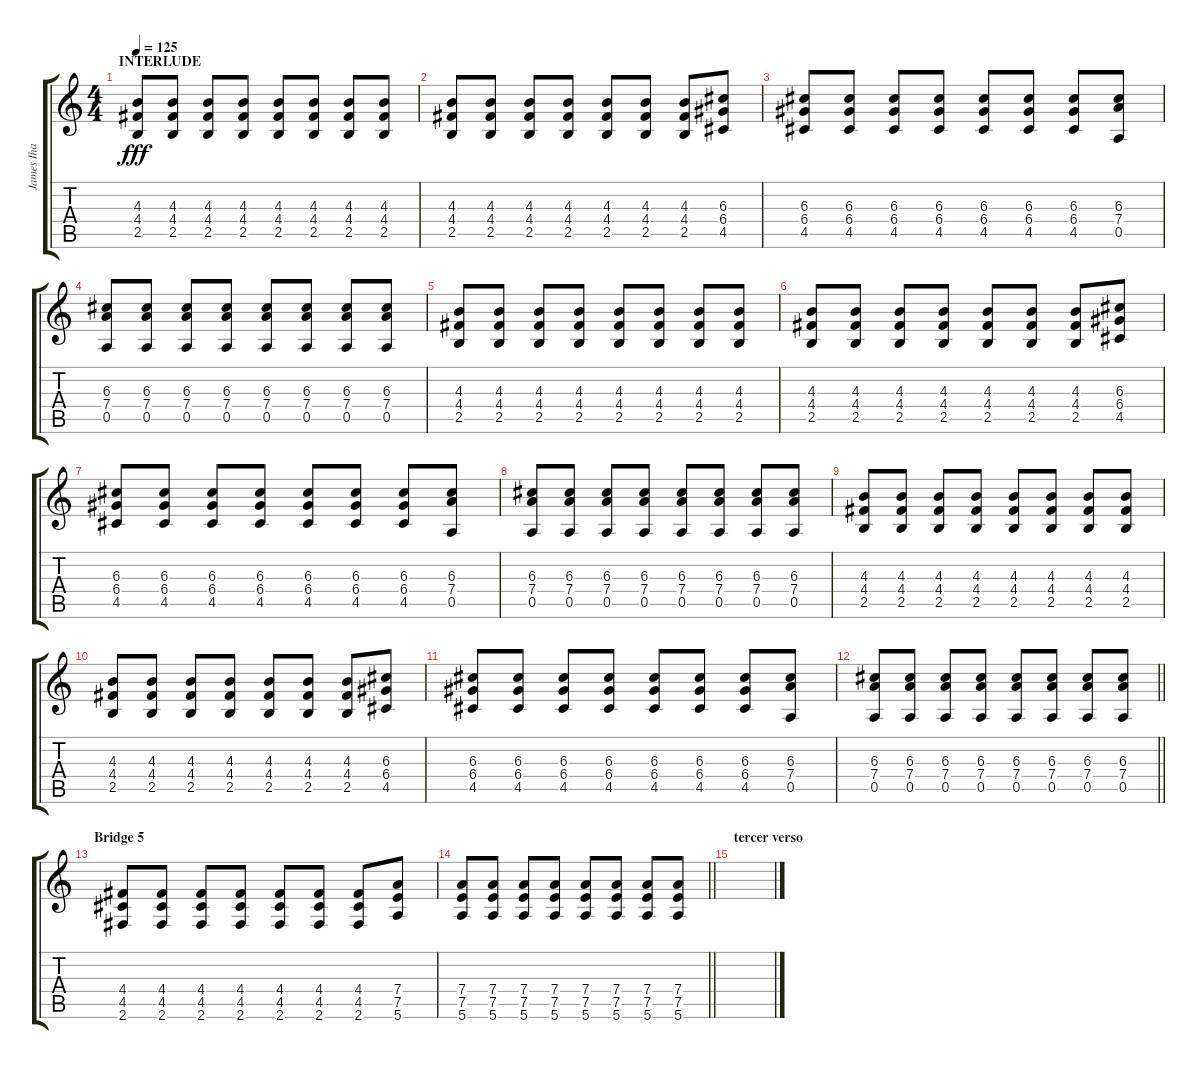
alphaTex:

\track ("James Iha" "James Iha") {instrument overdrivenguitar}
\staff {score tabs}
\tuning (E4 B3 G3 D3 A2 E2) {hide}
\ts (4 4)
\section ("" "INTERLUDE")
\tempo 125
\clef g2
\ks c
(4.3 4.4 2.5).8{dy fff} (4.3 4.4 2.5).8 (4.3 4.4 2.5).8 (4.3 4.4 2.5).8 (4.3 4.4 2.5).8 (4.3 4.4 2.5).8 (4.3 4.4 2.5).8 (4.3 4.4 2.5).8 |
(4.3 4.4 2.5).8 (4.3 4.4 2.5).8 (4.3 4.4 2.5).8 (4.3 4.4 2.5).8 (4.3 4.4 2.5).8 (4.3 4.4 2.5).8 (4.3 4.4 2.5).8 (6.3 6.4 4.5).8 |
(6.3 6.4 4.5).8 (6.3 6.4 4.5).8 (6.3 6.4 4.5).8 (6.3 6.4 4.5).8 (6.3 6.4 4.5).8 (6.3 6.4 4.5).8 (6.3 6.4 4.5).8 (6.3 7.4 0.5).8 |
(6.3 7.4 0.5).8 (6.3 7.4 0.5).8 (6.3 7.4 0.5).8 (6.3 7.4 0.5).8 (6.3 7.4 0.5).8 (6.3 7.4 0.5).8 (6.3 7.4 0.5).8 (6.3 7.4 0.5).8 |
(4.3 4.4 2.5).8 (4.3 4.4 2.5).8 (4.3 4.4 2.5).8 (4.3 4.4 2.5).8 (4.3 4.4 2.5).8 (4.3 4.4 2.5).8 (4.3 4.4 2.5).8 (4.3 4.4 2.5).8 |
(4.3 4.4 2.5).8 (4.3 4.4 2.5).8 (4.3 4.4 2.5).8 (4.3 4.4 2.5).8 (4.3 4.4 2.5).8 (4.3 4.4 2.5).8 (4.3 4.4 2.5).8 (6.3 6.4 4.5).8 |
(6.3 6.4 4.5).8 (6.3 6.4 4.5).8 (6.3 6.4 4.5).8 (6.3 6.4 4.5).8 (6.3 6.4 4.5).8 (6.3 6.4 4.5).8 (6.3 6.4 4.5).8 (6.3 7.4 0.5).8 |
(6.3 7.4 0.5).8 (6.3 7.4 0.5).8 (6.3 7.4 0.5).8 (6.3 7.4 0.5).8 (6.3 7.4 0.5).8 (6.3 7.4 0.5).8 (6.3 7.4 0.5).8 (6.3 7.4 0.5).8 |
(4.3 4.4 2.5).8 (4.3 4.4 2.5).8 (4.3 4.4 2.5).8 (4.3 4.4 2.5).8 (4.3 4.4 2.5).8 (4.3 4.4 2.5).8 (4.3 4.4 2.5).8 (4.3 4.4 2.5).8 |
(4.3 4.4 2.5).8 (4.3 4.4 2.5).8 (4.3 4.4 2.5).8 (4.3 4.4 2.5).8 (4.3 4.4 2.5).8 (4.3 4.4 2.5).8 (4.3 4.4 2.5).8 (6.3 6.4 4.5).8 |
(6.3 6.4 4.5).8 (6.3 6.4 4.5).8 (6.3 6.4 4.5).8 (6.3 6.4 4.5).8 (6.3 6.4 4.5).8 (6.3 6.4 4.5).8 (6.3 6.4 4.5).8 (6.3 7.4 0.5).8 |
\barLineRight lightlight
(6.3 7.4 0.5).8 (6.3 7.4 0.5).8 (6.3 7.4 0.5).8 (6.3 7.4 0.5).8 (6.3 7.4 0.5).8 (6.3 7.4 0.5).8 (6.3 7.4 0.5).8 (6.3 7.4 0.5).8 |
\section ("" "Bridge 5")
(4.4 4.5 2.6).8 (4.4 4.5 2.6).8 (4.4 4.5 2.6).8 (4.4 4.5 2.6).8 (4.4 4.5 2.6).8 (4.4 4.5 2.6).8 (4.4 4.5 2.6).8 (7.4 7.5 5.6).8 |
\barLineRight lightlight
(7.4 7.5 5.6).8 (7.4 7.5 5.6).8 (7.4 7.5 5.6).8 (7.4 7.5 5.6).8 (7.4 7.5 5.6).8 (7.4 7.5 5.6).8 (7.4 7.5 5.6).8 (7.4 7.5 5.6).8 |
\section ("" "tercer verso")
